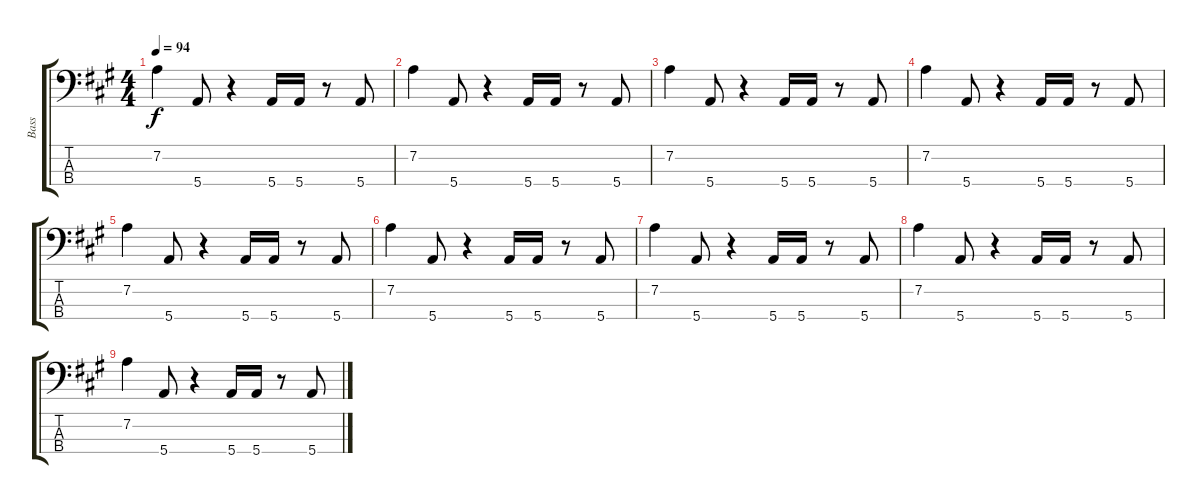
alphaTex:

\track ("Bass" "Bass") {instrument electricbassfinger}
\staff {score tabs}
\tuning (G2 D2 A1 E1) {hide}
\ts (4 4)
\tempo 94
\clef f4
\ks a
7.2.4{dy f} 5.4.8 r.4 5.4.16 5.4.16 r.8 5.4.8 |
7.2.4 5.4.8 r.4 5.4.16 5.4.16 r.8 5.4.8 |
7.2.4 5.4.8 r.4 5.4.16 5.4.16 r.8 5.4.8 |
7.2.4 5.4.8 r.4 5.4.16 5.4.16 r.8 5.4.8 |
7.2.4 5.4.8 r.4 5.4.16 5.4.16 r.8 5.4.8 |
7.2.4 5.4.8 r.4 5.4.16 5.4.16 r.8 5.4.8 |
7.2.4 5.4.8 r.4 5.4.16 5.4.16 r.8 5.4.8 |
7.2.4 5.4.8 r.4 5.4.16 5.4.16 r.8 5.4.8 |
7.2.4 5.4.8 r.4 5.4.16 5.4.16 r.8 5.4.8
